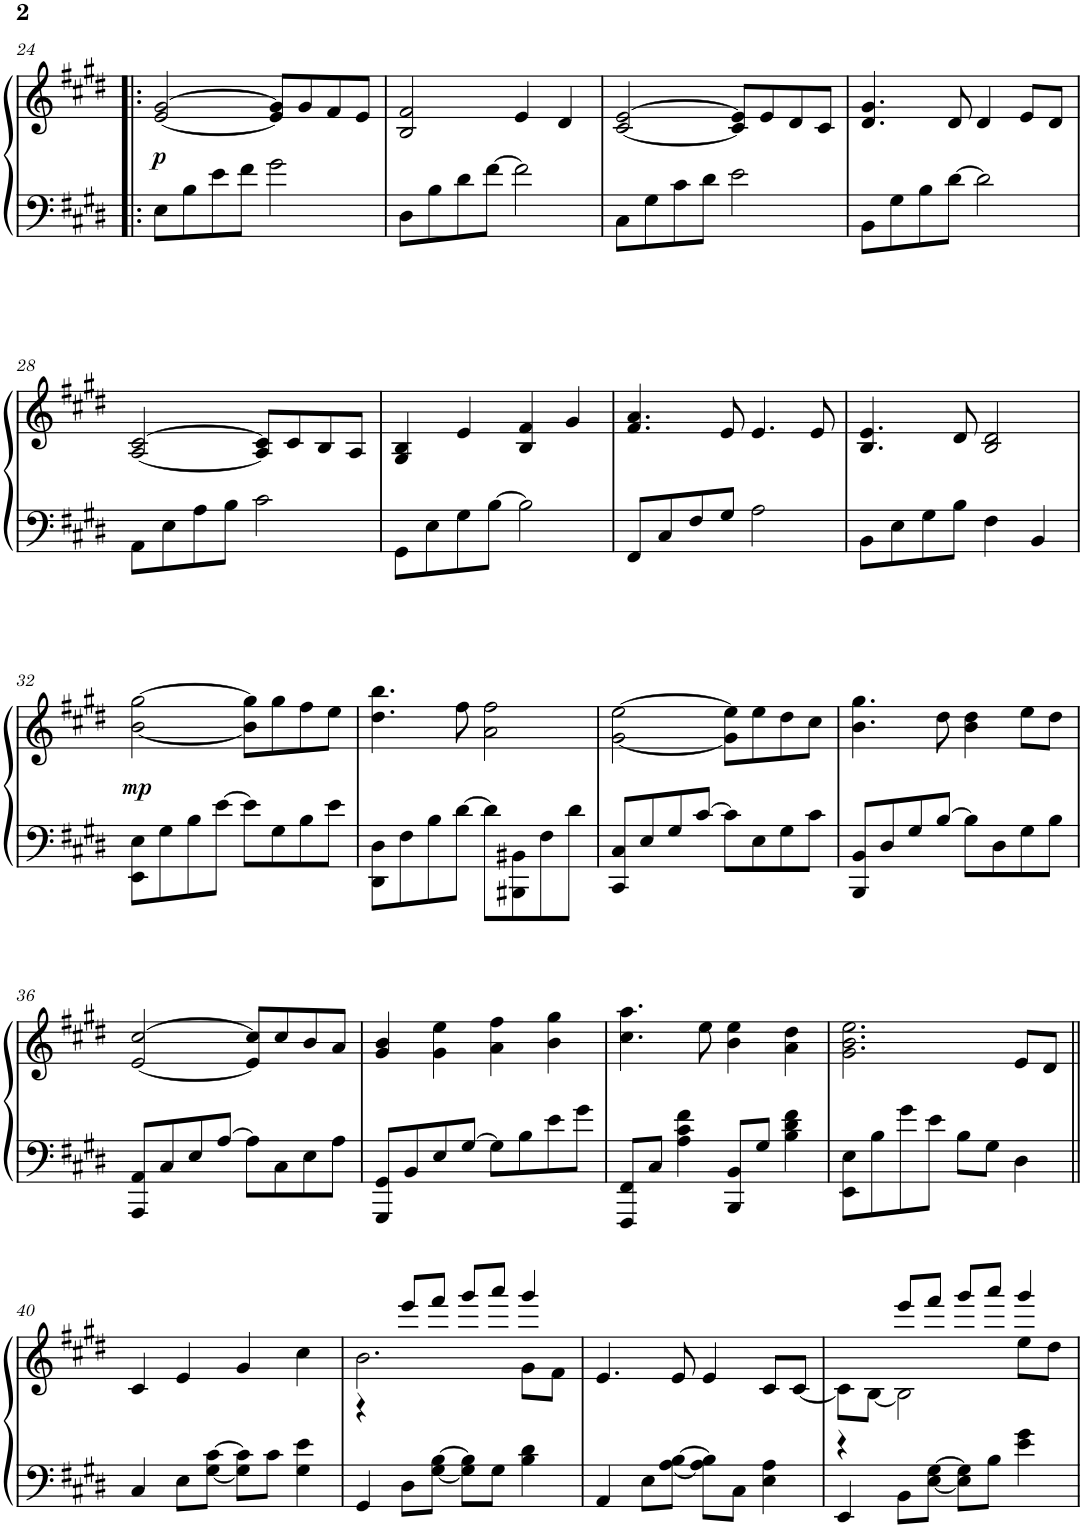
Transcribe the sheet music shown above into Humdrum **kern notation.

**kern	**kern	**dynam
*part1	*part1	*part1
*staff2	*staff1	*staff1/2
*I"Piano	*	*
*I'Pno.	*	*
!!LO:PB:g=z
*clefF4	*clefG2	*
*k[f#c#g#d#]	*k[f#c#g#d#]	*
*M4/4	*M4/4	*
=24!|:	=24!|:	=24!|:
!	!	!LO:DY:b
8E\L	[2e/ [2g#/	p
8B\	.	.
8e\	.	.
8f#\J	.	.
2g#\	8e/] 8g#/]L	.
.	8g#/	.
.	8f#/	.
.	8e/J	.
=25	=25	=25
8D#\L	2B/ 2f#/	.
8B\	.	.
8d#\	.	.
[8f#\J	.	.
2f#\]	4e/	.
.	4d#/	.
=26	=26	=26
8C#\L	[2c#/ [2e/	.
8G#\	.	.
8c#\	.	.
8d#\J	.	.
2e\	8c#/] 8e/]L	.
.	8e/	.
.	8d#/	.
.	8c#/J	.
=27	=27	=27
8BB\L	4.d#/ 4.g#/	.
8G#\	.	.
8B\	.	.
[8d#\J	8d#/	.
2d#\]	4d#/	.
.	8e/L	.
.	8d#/J	.
!!LO:LB:g=z
=28	=28	=28
8AA\L	[2A/ [2c#/	.
8E\	.	.
8A\	.	.
8B\J	.	.
2c#\	8A/] 8c#/]L	.
.	8c#/	.
.	8B/	.
.	8A/J	.
=29	=29	=29
8GG#\L	4G#/ 4B/	.
8E\	.	.
8G#\	4e/	.
[8B\J	.	.
2B\]	4B/ 4f#/	.
.	4g#/	.
=30	=30	=30
8FF#/L	4.f#/ 4.a/	.
8C#/	.	.
8F#/	.	.
8G#/J	8e/	.
2A\	4.e/	.
.	8e/	.
=31	=31	=31
8BB\L	4.B/ 4.e/	.
8E\	.	.
8G#\	.	.
8B\J	8d#/	.
4F#\	2B/ 2d#/	.
4BB/	.	.
!!LO:LB:g=z
=32	=32	=32
!	!	!LO:DY:b
8EE\ 8E\L	[2b\ [2gg#\	mp
8G#\	.	.
8B\	.	.
[8e\J	.	.
8e\L]	8b\] 8gg#\]L	.
8G#\	8gg#\	.
8B\	8ff#\	.
8e\J	8ee\J	.
=33	=33	=33
8DD#\ 8D#\L	4.dd#\ 4.bb\	.
8F#\	.	.
8B\	.	.
[8d#\J	8ff#\	.
8d#\L]	2a\ 2ff#\	.
8BBB#X\ 8BB#X\	.	.
8F#\	.	.
8d#\J	.	.
=34	=34	=34
8CC#/ 8C#/L	[2g#\ [2ee\	.
8E/	.	.
8G#/	.	.
[8c#/J	.	.
8c#\L]	8g#\] 8ee\]L	.
8E\	8ee\	.
8G#\	8dd#\	.
8c#\J	8cc#\J	.
=35	=35	=35
8BBB/ 8BB/L	4.b\ 4.gg#\	.
8D#/	.	.
8G#/	.	.
[8B/J	8dd#\	.
8B\L]	4b\ 4dd#\	.
8D#\	.	.
8G#\	8ee\L	.
8B\J	8dd#\J	.
!!LO:LB:g=z
=36	=36	=36
8AAA/ 8AA/L	[2e/ [2cc#/	.
8C#/	.	.
8E/	.	.
[8A/J	.	.
8A\L]	8e/] 8cc#/]L	.
8C#\	8cc#/	.
8E\	8b/	.
8A\J	8a/J	.
=37	=37	=37
8GGG#/ 8GG#/L	4g#/ 4b/	.
8BB/	.	.
8E/	4g#\ 4ee\	.
[8G#/J	.	.
8G#\L]	4a\ 4ff#\	.
8B\	.	.
8e\	4b\ 4gg#\	.
8g#\J	.	.
=38	=38	=38
8FFF#/ 8FF#/L	4.cc#\ 4.aa\	.
8C#/J	.	.
4A\ 4c#\ 4f#\	.	.
.	8ee\	.
8BBB/ 8BB/L	4b\ 4ee\	.
8G#/J	.	.
4B\ 4d#\ 4f#\	4a\ 4dd#\	.
=39	=39	=39
8EE\ 8E\L	2.g#\ 2.b\ 2.ee\	.
8B\	.	.
8g#\	.	.
8e\J	.	.
8B\L	.	.
8G#\J	.	.
4D#\	8e/L	.
.	8d#/J	.
!!LO:LB:g=z
=40||	=40||	=40||
4C#/	4c#/	.
8E\L	4e/	.
[8G#\ [8c#\J	.	.
8G#\] 8c#\]L	4g#/	.
8c#\J	.	.
4G#\ 4e\	4cc#\	.
=41	=41	=41
*	*^	*
4GG#/	2.b\	4r	.
8D#\L	.	8eee/L	.
[8G#\ [8B\J	.	8fff#/J	.
8G#\] 8B\]L	.	8ggg#/L	.
8G#\J	.	8aaa/J	.
4B\ 4d#\	8g#\L	4ggg#/	.
.	8f#\J	.	.
*	*v	*v	*
=42	=42	=42
4AA/	4.e/	.
8E\L	.	.
[8A\ [8B\J	8e/	.
8A\] 8B\]L	4e/	.
8C#\J	.	.
4E\ 4A\	8c#/L	.
.	[8c#/J	.
=43	=43	=43
*	*^	*
4EE/	8c#\L]	4r	.
.	[8B\J	.	.
8BB\L	2B\]	8eee/L	.
[8E\ [8G#\J	.	8fff#/J	.
8E\] 8G#\]L	.	8ggg#/L	.
8B\J	.	8aaa/J	.
4e\ 4g#\	8ee\L	4ggg#/	.
.	8dd#\J	.	.
*	*v	*v	*
=	=	=
*-	*-	*-
